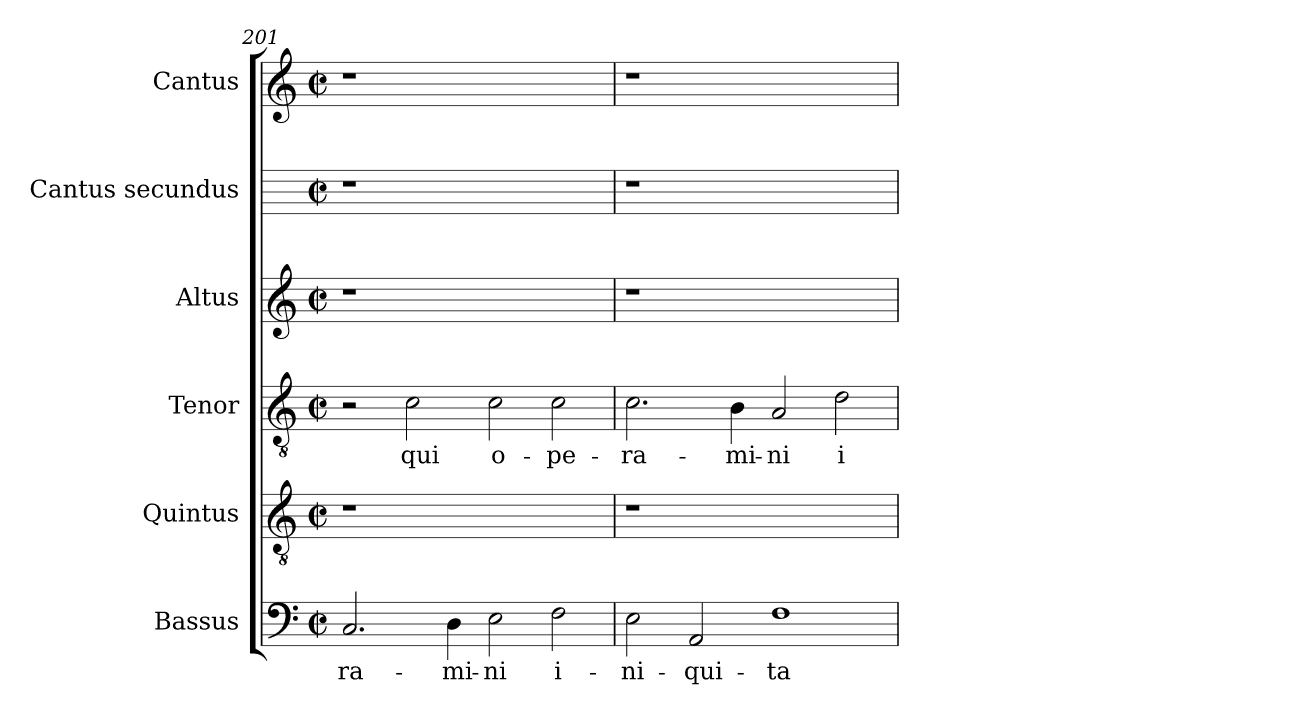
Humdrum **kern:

**kern	**text	**kern	**kern	**text	**kern	**kern	**kern
*part6	*part6	*part5	*part4	*part4	*part3	*part2	*part1
*staff6	*staff6	*staff5	*staff4	*staff4	*staff3	*staff2	*staff1
*I"Bassus	*	*I"Quintus	*I"Tenor	*	*I"Altus	*I"Cantus  secundus	*I"Cantus
*I'B	*	*I'Q	*I'T	*	*I'A	*	*I'C
*clefF4	*	*clefGv2	*clefGv2	*	*clefG2	*	*clefG2
*k[]	*	*k[]	*k[]	*	*k[]	*k[]	*k[]
*C:	*	*C:	*C:	*	*C:	*C:	*C:
*M2/2	*	*M2/2	*M2/2	*	*M2/2	*M2/2	*M2/2
*met(c|)	*	*met(c|)	*met(c|)	*	*met(c|)	*met(c|)	*met(c|)
=201	=201	=201	=201	=201	=201	=201	=201
!	!LO:LY:b:cj	!	!	!	!	!	!
2.C/	-ra-	1r	2r	.	1r	1r	1r
!	!	!	!	!LO:LY:b:cj	!	!	!
.	.	.	2c\	qui	.	.	.
!	!LO:LY:b:cj	!	!	!	!	!	!
4D\	-mi-	.	.	.	.	.	.
!	!LO:LY:b:cj	!	!	!LO:LY:b:cj	!	!	!
2E\	-ni	1ryy	2c\	o-	1ryy	1ryy	1ryy
!	!LO:LY:b:cj	!	!	!LO:LY:b:cj	!	!	!
2F\	i-	.	2c\	-pe-	.	.	.
=202	=202	=202	=202	=202	=202	=202	=202
!	!LO:LY:b:cj	!	!	!LO:LY:b:cj	!	!	!
2E\	-ni-	1r	2.c\	-ra-	1r	1r	1r
!	!LO:LY:b:cj	!	!	!	!	!	!
2AA/	-qui-	.	.	.	.	.	.
!	!	!	!	!LO:LY:b:cj	!	!	!
.	.	.	4B\	-mi-	.	.	.
!	!LO:LY:b:cj	!	!	!LO:LY:b:cj	!	!	!
1F	-ta-	1ryy	2A/	-ni	1ryy	1ryy	1ryy
!	!	!	!	!LO:LY:b:cj	!	!	!
.	.	.	2d\	i-	.	.	.
=	=	=	=	=	=	=	=
*-	*-	*-	*-	*-	*-	*-	*-
